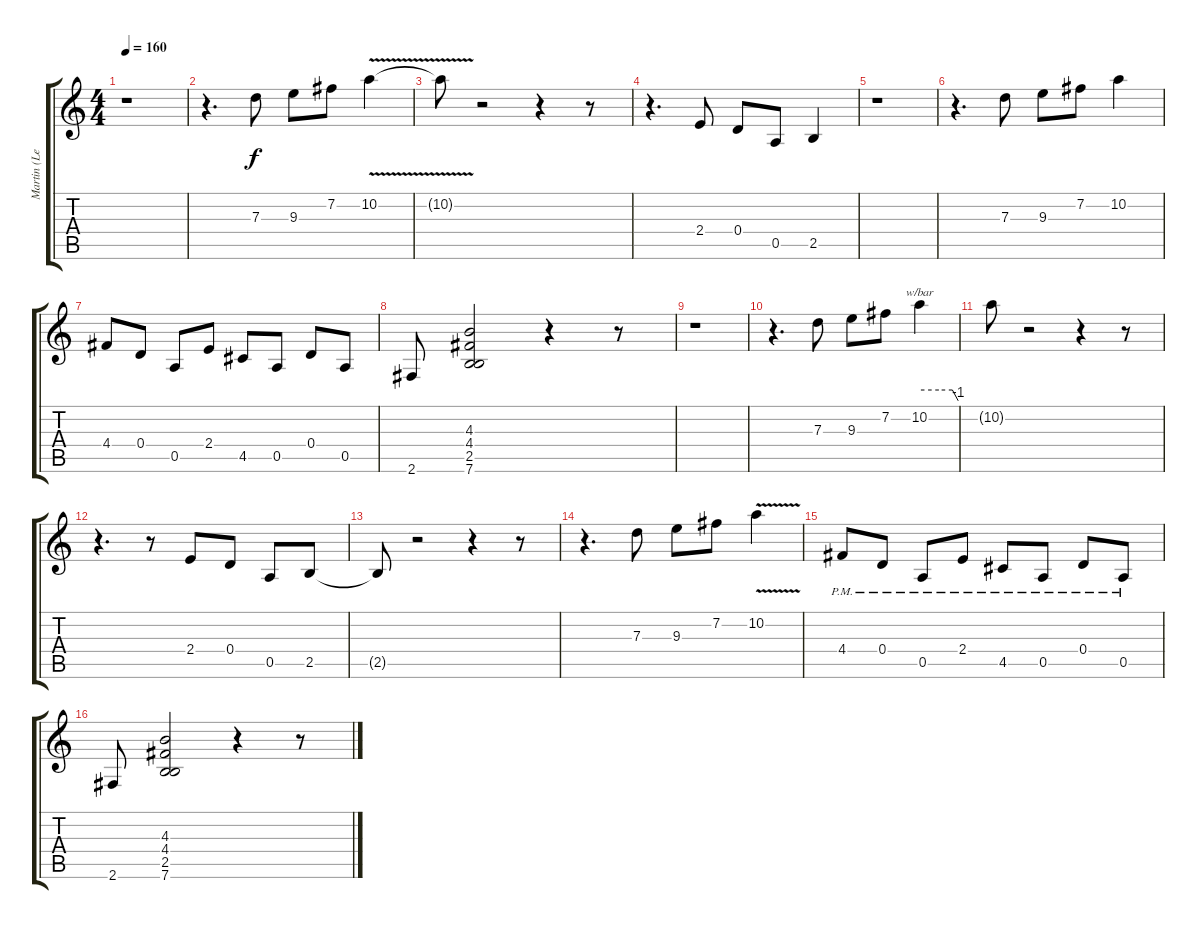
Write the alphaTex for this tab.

\track ("Martin (Lead Guitar)" "Martin (Le") {instrument distortionguitar}
\staff {score tabs}
\tuning (E4 B3 G3 D3 A2 E2) {hide}
\ts (4 4)
\tempo 160
\clef g2
\ks c
r.1{dy f instrument distortionguitar} |
r.4{d} 7.3.8 9.3.8 7.2.8 10.2{v}.4 |
10.2{t}.8 r.2 r.4 r.8 |
r.4{d} 2.4.8 0.4.8 0.5.8 2.5.4 |
r.1 |
r.4{d} 7.3.8 9.3.8 7.2.8 10.2.4 |
4.4.8 0.4.8 0.5.8 2.4.8 4.5.8 0.5.8 0.4.8 0.5.8 |
2.6.8 (4.3 4.4 2.5 7.6).2 r.4 r.8 |
r.1 |
r.4{d} 7.3.8 9.3.8 7.2.8 10.2.4{tbe (custom default 0 0 30 0 51 0 60 -4)} |
10.2{t}.8 r.2 r.4 r.8 |
r.4{d} r.8 2.4.8 0.4.8 0.5.8 2.5.8 |
2.5{t}.8 r.2 r.4 r.8 |
r.4{d} 7.3.8 9.3.8 7.2.8 10.2{v}.4 |
4.4{pm}.8 0.4{pm}.8 0.5{pm}.8 2.4{pm}.8 4.5{pm}.8 0.5{pm}.8 0.4{pm}.8 0.5{pm}.8 |
2.6.8 (4.3 4.4 2.5 7.6).2 r.4 r.8
